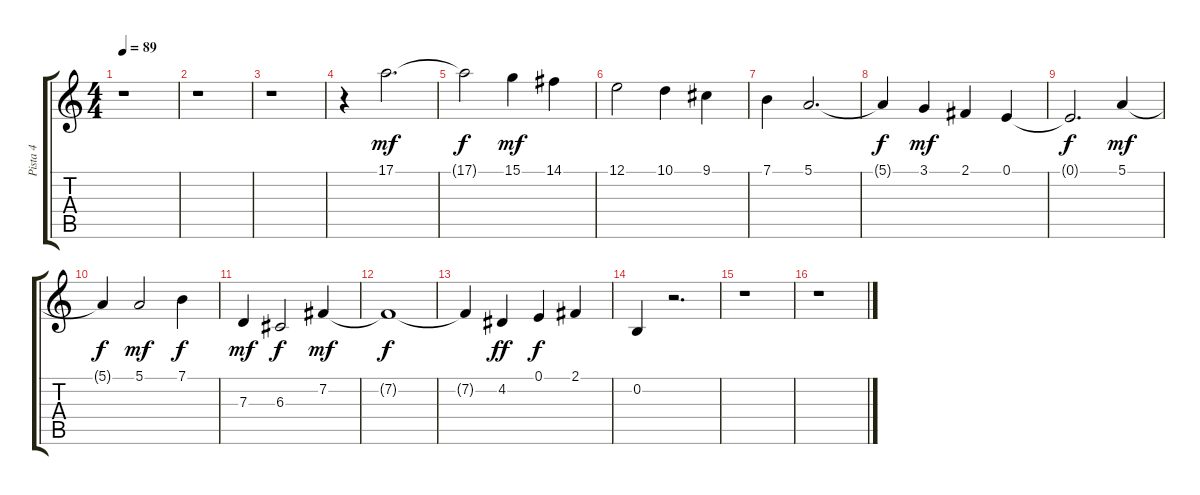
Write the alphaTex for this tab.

\track ("Pista 4" "Pista 4") {instrument stringensemble2}
\staff {score tabs}
\tuning (E4 B3 G3 D3 A2 E2) {hide}
\ts (4 4)
\tempo 89
\clef g2
\ks c
r.1{dy f} |
r.1 |
r.1 |
r.4 17.1.2{d dy mf} |
17.1{t}.2{dy f} 15.1.4{dy mf} 14.1.4 |
12.1.2 10.1.4 9.1.4 |
7.1.4 5.1.2{d} |
5.1{t}.4{dy f} 3.1.4{dy mf} 2.1.4 0.1.4 |
0.1{t}.2{d dy f} 5.1.4{dy mf} |
5.1{t}.4{dy f} 5.1.2{dy mf} 7.1.4{dy f} |
7.3.4{dy mf} 6.3.2{dy f} 7.2.4{dy mf} |
7.2{t}.1{dy f} |
7.2{t}.4 4.2.4{dy ff} 0.1.4{dy f} 2.1.4 |
0.2.4 r.2{d} |
r.1 |
r.1
